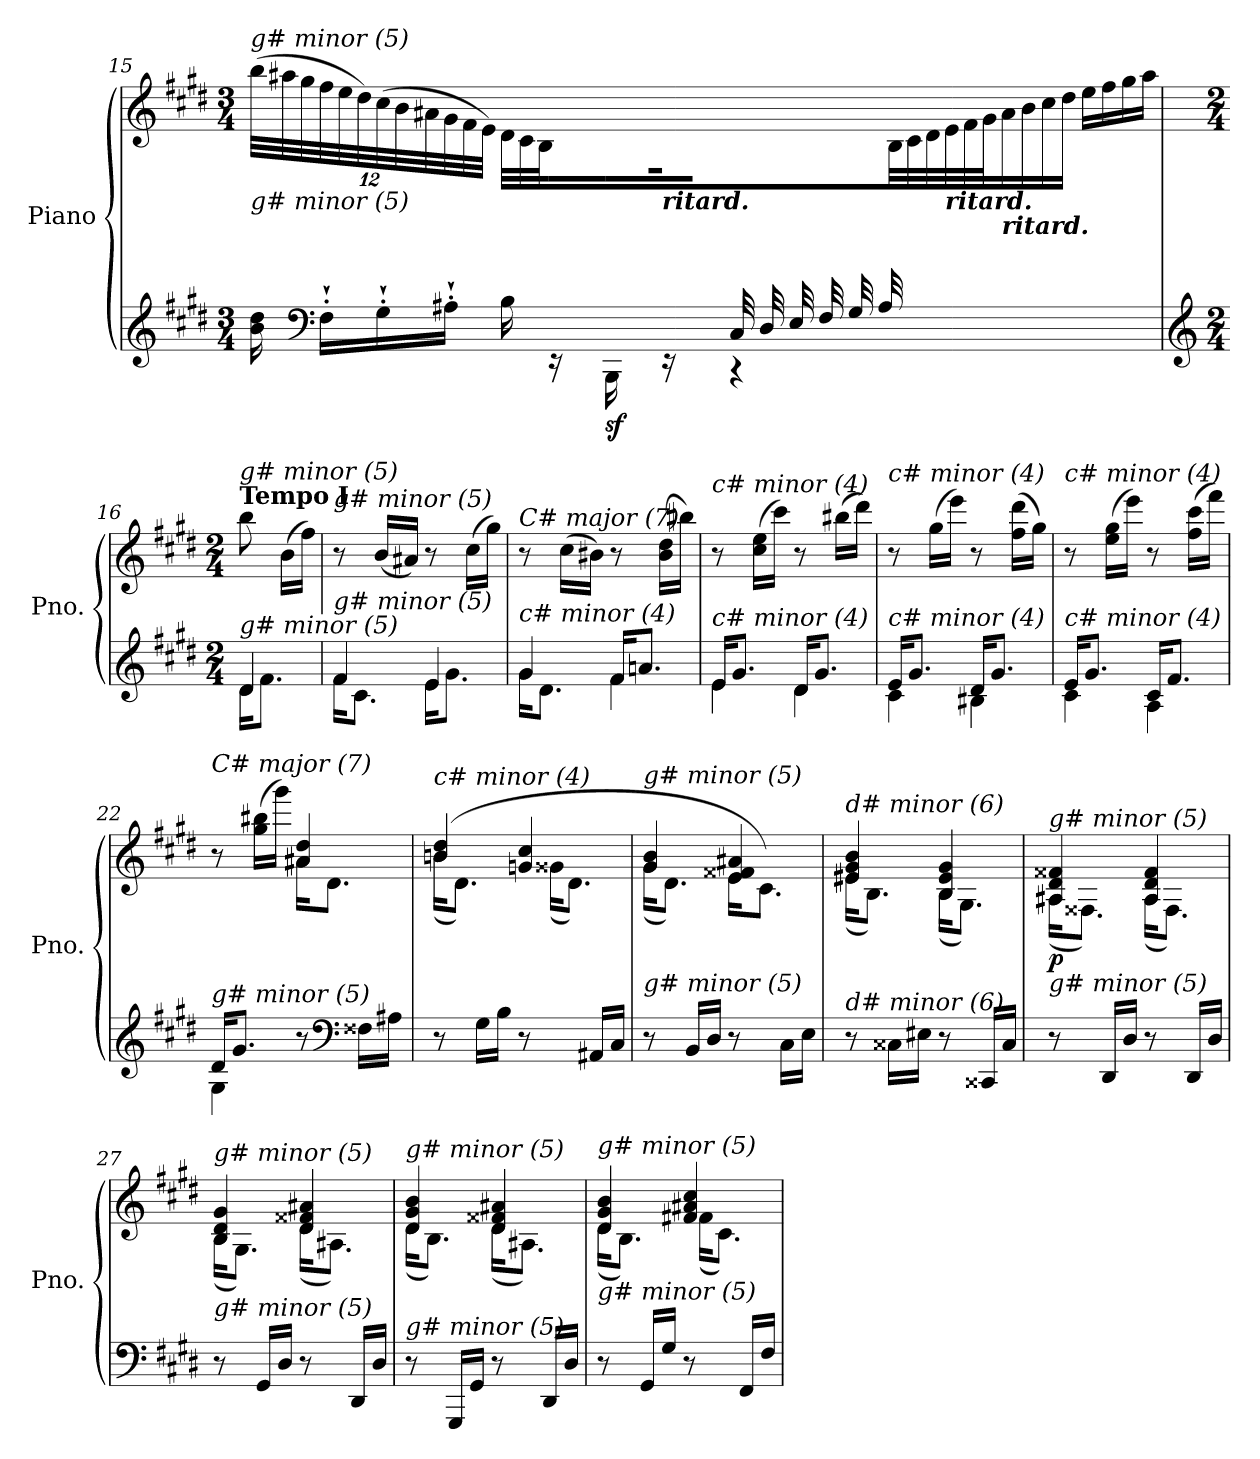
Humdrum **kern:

**kern	**kern	**dynam
*part1	*part1	*part1
*staff2	*staff1	*staff1/2
*I"Piano	*	*
*I'Pno.	*	*
!!LO:LB:g=z
*clefG2	*clefG2	*
*k[f#c#g#d#]	*k[f#c#g#d#]	*
*M3/4	*M3/4	*
=15	=15	=15
*^	*	*
*	*	*Xbrackettup	*
!	!	!LO:TX:i:t=g# minor (5)	!
!LO:TX:i:t=g# minor (5)	!	!	!
4ryy	16b\ 16dd#\	(>48bb\LLL	.
.	.	48aa#X\	.
.	.	48gg#\	.
*clefF4	*	*	*
.	16F#'`\LL	48ff#\	.
.	.	48ee\	.
.	.	48dd#\)	.
.	16G#'`\	(>48cc#\	.
.	.	48b\	.
.	.	48a#X\	.
.	16A#X'`\JJ	48g#\	.
.	.	48f#\	.
.	.	48e\JJJ)	.
*	*	*Xtuplet	*
16ryy	16B\	48d#\LLL	.
.	.	48c#\	.
.	.	48B\	.
48A#X/	16rEE	16ryy	.
48G#/	.	.	.
48F#/	.	.	.
*Xtuplet	*	*	*
!	!	!	!LO:DY:b=2
48E/	16BBB\	16ryy	sf
48D#/	.	.	.
48C#/	.	.	.
!	!	!LO:TX:b:Bi:t=ritard.	!
48BB/	16rEE	48ryy	.
!	!	!	!LO:DY:b
48AA#X/	.	24ryy	other-dynamics
48BB/JJJ	.	.	.
48C#/LLL	4rCC	8ryy	.
48D#/	.	.	.
48E/	.	.	.
48F#/	.	.	.
48G#/	.	.	.
48A#/	.	.	.
16ryy	.	48B\	.
.	.	48c#\	.
.	.	48d#\	.
!	!	!LO:TX:b:Bi:t=ritard.	!
16ryy	.	48e\	.
.	.	48f#\	.
.	.	48g#\J	.
!	!	!LO:TX:b:Bi:t=ritard.	!
2ryy	2ryy	16a#\	.
.	.	16b\	.
.	.	16cc#\	.
.	.	16dd#\JJ	.
.	.	16ee\LL	.
.	.	16ff#\	.
.	.	16gg#\	.
.	.	16aa#\JJ	.
!!LO:LB:g=z
=16	=16	=16	=16
*clefG2	*	*	*
*M2/4	*	*M2/4	*
!	!	!LO:TX:a:B:t=Tempo I	!
!	!	!LO:TX:i:t=g# minor (5)	!
!LO:TX:i:t=g# minor (5)	!	!	!
!	!	!	!LO:DY:b
4d#/	16d#\KL	8bb\	other-dynamics
.	8.f#\J	.	.
.	.	(>16b\LL	.
.	.	16ff#\JJ)	.
=17	=17	=17	=17
!	!	!LO:TX:i:t=g# minor (5)	!
!LO:TX:i:t=g# minor (5)	!	!	!
4f#/	16f#\KL	8r	.
.	8.c#\J	.	.
.	.	(<16b/LL	.
.	.	16a#X/JJ)	.
4e/	16e\KL	8r	.
.	8.g#\J	.	.
.	.	(>16cc#\LL	.
.	.	16gg#\JJ)	.
=18	=18	=18	=18
!	!	!LO:TX:i:t=C# major (7)	!
!LO:TX:i:t=c# minor (4)	!	!	!
4g#/	16g#\KL	8r	.
.	8.d#\J	.	.
.	.	(>16cc#\LL	.
.	.	16b#X\JJ)	.
16f#/KL	4f#\	8r	.
8.an/J	.	.	.
.	.	(>16b#\ 16dd#\LL	.
.	.	16bb#X\JJ)	.
=19	=19	=19	=19
!	!	!LO:TX:i:t=c# minor (4)	!
!LO:TX:i:t=c# minor (4)	!	!	!
16e/KL	4e\	8r	.
!	!	!	!LO:DY:b=2
8.g#/J	.	.	other-dynamics
.	.	(>16cc#\ 16ee\LL	.
.	.	16ccc#\JJ)	.
16d#/KL	4d#\	8r	.
8.g#/J	.	.	.
.	.	(>16bb#X\LL	.
.	.	16ddd#\JJ)	.
=20	=20	=20	=20
!	!	!LO:TX:i:t=c# minor (4)	!
!LO:TX:i:t=c# minor (4)	!	!	!
16e/KL	4c#\	8r	.
8.g#/J	.	.	.
.	.	(>16gg#\LL	.
.	.	16eee\JJ)	.
16d#/KL	4B#X\	8r	.
8.g#/J	.	.	.
.	.	(>16ff#\ 16ddd#\LL	.
.	.	16gg#\JJ)	.
!!LO:LB:g=z
=21	=21	=21	=21
!	!	!LO:TX:i:t=c# minor (4)	!
!LO:TX:i:t=c# minor (4)	!	!	!
16e/KL	4c#\	8r	.
8.g#/J	.	.	.
.	.	(>16ee\ 16gg#\LL	.
.	.	16eee\JJ)	.
16c#/KL	4A\	8r	.
8.f#/J	.	.	.
.	.	(>16ff#\ 16ccc#\LL	.
.	.	16fff#\JJ)	.
!!LO:LB:g=z
=22	=22	=22	=22
*	*^	*^	*
*	*	*	*	*^	*
!	!	!	!LO:TX:i:t=C# major (7)	!	!	!
!LO:TX:i:t=g# minor (5)	!	!	!	!	!	!
4ryy	16d#/KL	4G#\	8r	4ryy	4ryy	.
.	8.g#/J	.	.	.	.	.
.	.	.	(>16gg#\ 16bb#Xi\LL	.	.	.
.	.	.	16ggg#\JJ)	.	.	.
!	!	!	!	!	!	!LO:DY:b
4ryy	8r	4ryy	4a#X/ 4dd#/	16a#\KL	4ryy	other-dynamics
.	.	.	.	8.d#\J	.	.
*clefF4	*	*	*	*	*	*
.	16F##X\LL	.	.	.	.	.
.	16A#X\JJ	.	.	.	.	.
*	*v	*v	*	*	*	*
*	*	*	*v	*v	*
=23	=23	=23	=23	=23
!	!	!LO:TX:i:t=c# minor (4)	!	!
!LO:TX:i:t=g# minor (5)	!	!	!	!
!	!	!	!	!LO:DY:a
*v	*v	*	*	*
8r	(<4bn/ 4dd#/	(<16b\KL	other-dynamics
.	.	8.d#\J)	.
16G#\LL	.	.	.
16B\JJ	.	.	.
8r	4gni/ 4cc#/	(<16g##i\KL	.
.	.	8.d#\J)	.
16AA#X/LL	.	.	.
16C#/JJ	.	.	.
=24	=24	=24	=24
!	!LO:TX:i:t=g# minor (5)	!	!
!LO:TX:i:t=g# minor (5)	!	!	!
8r	4g#/ 4b/	(<16g#\KL	.
.	.	8.d#\J)	.
16BB/LL	.	.	.
16D#/JJ	.	.	.
8r	4e/ 4f##X/ 4a#X/	16e\KL	.
.	.	8.c#\J)	.
16C#\LL	.	.	.
16E\JJ	.	.	.
=25	=25	=25	=25
!	!LO:TX:i:t=d# minor (6)	!	!
!LO:TX:i:t=d# minor (6)	!	!	!
8r	4e#X/ 4g#/ 4b/	(<16e#\KL	.
.	.	8.B\J)	.
16C##X\LL	.	.	.
16E#X\JJ	.	.	.
8r	(4B/ 4e#/ 4g#/	(<16B\KL	.
.	.	8.G#\J)	.
16CC##X/LL	.	.	.
16C##/JJ	.	.	.
!!LO:PB:g=z	!!
=26	=26	=26	=26
!	!LO:TX:i:t=g# minor (5)	!	!
!LO:TX:i:t=g# minor (5)	!	!	!
!	!	!	!LO:DY:b
8r	4A#X/ 4d#/ 4f##X/	(<16A#\KL	p
.	.	8.F##X\J)	.
16DD#/LL	.	.	.
16D#/JJ	.	.	.
8r	4A#/ 4d#/ 4f##/	(<16A#\KL	.
.	.	8.F##\J)	.
16DD#/LL	.	.	.
16D#/JJ	.	.	.
=27	=27	=27	=27
!	!LO:TX:i:t=g# minor (5)	!	!
!LO:TX:i:t=g# minor (5)	!	!	!
8r	4B/ 4d#/ 4g#/	(<16B\KL	.
.	.	8.G#\J)	.
16GG#/LL	.	.	.
16D#/JJ	.	.	.
8r	4d#/ 4f##X/ 4a#X/	(<16d#\KL	.
.	.	8.A#X\J)	.
16DD#/LL	.	.	.
16D#/JJ	.	.	.
=28	=28	=28	=28
!	!LO:TX:i:t=g# minor (5)	!	!
!LO:TX:i:t=g# minor (5)	!	!	!
!	!	!	!LO:DY:a=2
8r	4d#/ 4g#/ 4b/	(<16d#\KL	other-dynamics
.	.	8.B\J)	.
16GGG#/LL	.	.	.
16GG#/JJ	.	.	.
8r	4d#/ 4f##X/ 4a#X/	(<16d#\KL	.
.	.	8.A#X\J)	.
16DD#/LL	.	.	.
16D#/JJ	.	.	.
=29	=29	=29	=29
!	!LO:TX:i:t=g# minor (5)	!	!
!LO:TX:i:t=g# minor (5)	!	!	!
8r	4d#/ 4g#/ 4b/	(<16d#\KL	.
.	.	8.B\J)	.
16GG#/LL	.	.	.
16G#/JJ	.	.	.
8r	4f#X/ 4a#X/ 4cc#/	(<16f#\KL	.
.	.	8.c#\J)	.
16FF#/LL	.	.	.
16F#/JJ	.	.	.
*	*v	*v	*
=	=	=
*-	*-	*-
